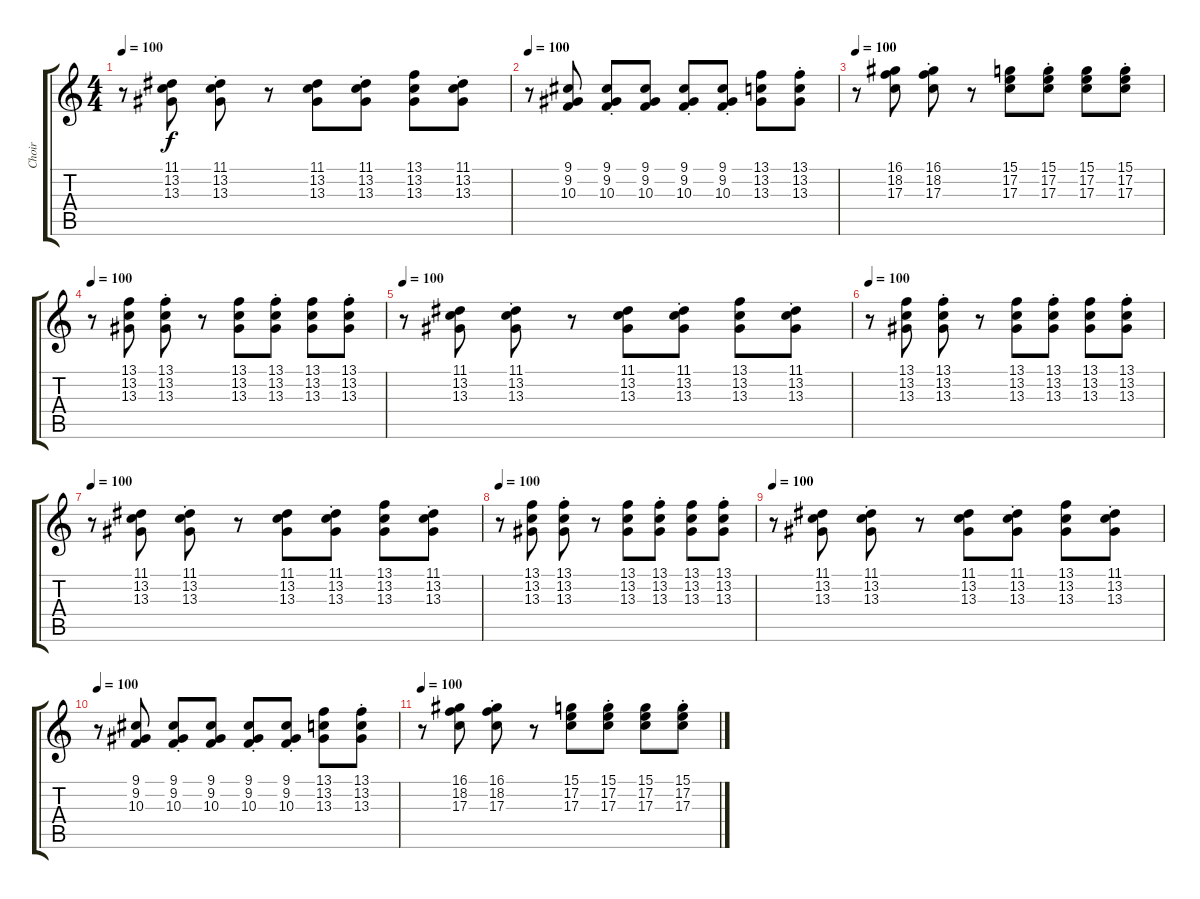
\track ("Choir" "Choir") {instrument choiraahs}
\staff {score tabs}
\tuning (E4 B3 G3 D3 A2 E2) {hide}
\ts (4 4)
\tempo 100
\clef g2
\ks c
r.8{dy f} (11.1 13.2 13.3).8 (11.1{st} 13.2{st} 13.3{st}).8 r.8 (11.1 13.2 13.3).8 (11.1{st} 13.2{st} 13.3{st}).8 (13.1 13.2 13.3).8 (11.1{st} 13.2{st} 13.3{st}).8 |
\tempo 100
r.8 (9.1 9.2 10.3).8 (9.1{st} 9.2{st} 10.3{st}).8 (9.1 9.2 10.3).8 (9.1{st} 9.2 10.3).8 (9.1{st} 9.2{st} 10.3{st}).8 (13.1 13.2 13.3).8 (13.1{st} 13.2{st} 13.3{st}).8 |
\tempo 100
r.8 (16.1 18.2 17.3).8 (16.1{st} 18.2 17.3{st}).8 r.8 (15.1 17.2 17.3).8 (15.1{st} 17.2{st} 17.3{st}).8 (15.1 17.2 17.3).8 (15.1{st} 17.2{st} 17.3{st}).8 |
\tempo 100
r.8{instrument choiraahs} (13.1 13.2 13.3).8 (13.1{st} 13.2{st} 13.3{st}).8 r.8 (13.1 13.2 13.3).8 (13.1{st} 13.2{st} 13.3{st}).8 (13.1 13.2 13.3).8 (13.1{st} 13.2{st} 13.3{st}).8 |
\tempo 100
r.8 (11.1 13.2 13.3).8 (11.1{st} 13.2{st} 13.3{st}).8 r.8 (11.1 13.2 13.3).8 (11.1{st} 13.2{st} 13.3{st}).8 (13.1 13.2 13.3).8 (11.1{st} 13.2{st} 13.3{st}).8 |
\tempo 100
r.8{instrument choiraahs} (13.1 13.2 13.3).8 (13.1{st} 13.2{st} 13.3{st}).8 r.8 (13.1 13.2 13.3).8 (13.1{st} 13.2{st} 13.3{st}).8 (13.1 13.2 13.3).8 (13.1{st} 13.2{st} 13.3{st}).8 |
\tempo 100
r.8 (11.1 13.2 13.3).8 (11.1{st} 13.2{st} 13.3{st}).8 r.8 (11.1 13.2 13.3).8 (11.1{st} 13.2{st} 13.3{st}).8 (13.1 13.2 13.3).8 (11.1{st} 13.2{st} 13.3{st}).8 |
\tempo 100
r.8 (13.1 13.2 13.3).8 (13.1{st} 13.2{st} 13.3{st}).8 r.8 (13.1 13.2 13.3).8 (13.1{st} 13.2{st} 13.3{st}).8 (13.1 13.2 13.3).8 (13.1{st} 13.2{st} 13.3{st}).8 |
\tempo 100
r.8 (11.1 13.2 13.3).8 (11.1{st} 13.2{st} 13.3{st}).8 r.8 (11.1 13.2 13.3).8 (11.1{st} 13.2{st} 13.3{st}).8 (13.1 13.2 13.3).8 (11.1{st} 13.2{st} 13.3{st}).8 |
\tempo 100
r.8 (9.1 9.2 10.3).8 (9.1{st} 9.2{st} 10.3{st}).8 (9.1 9.2 10.3).8 (9.1{st} 9.2 10.3).8 (9.1{st} 9.2{st} 10.3{st}).8 (13.1 13.2 13.3).8 (13.1{st} 13.2{st} 13.3{st}).8 |
\tempo 100
r.8 (16.1 18.2 17.3).8 (16.1{st} 18.2 17.3{st}).8 r.8 (15.1 17.2 17.3).8 (15.1{st} 17.2{st} 17.3{st}).8 (15.1 17.2 17.3).8 (15.1{st} 17.2{st} 17.3{st}).8
